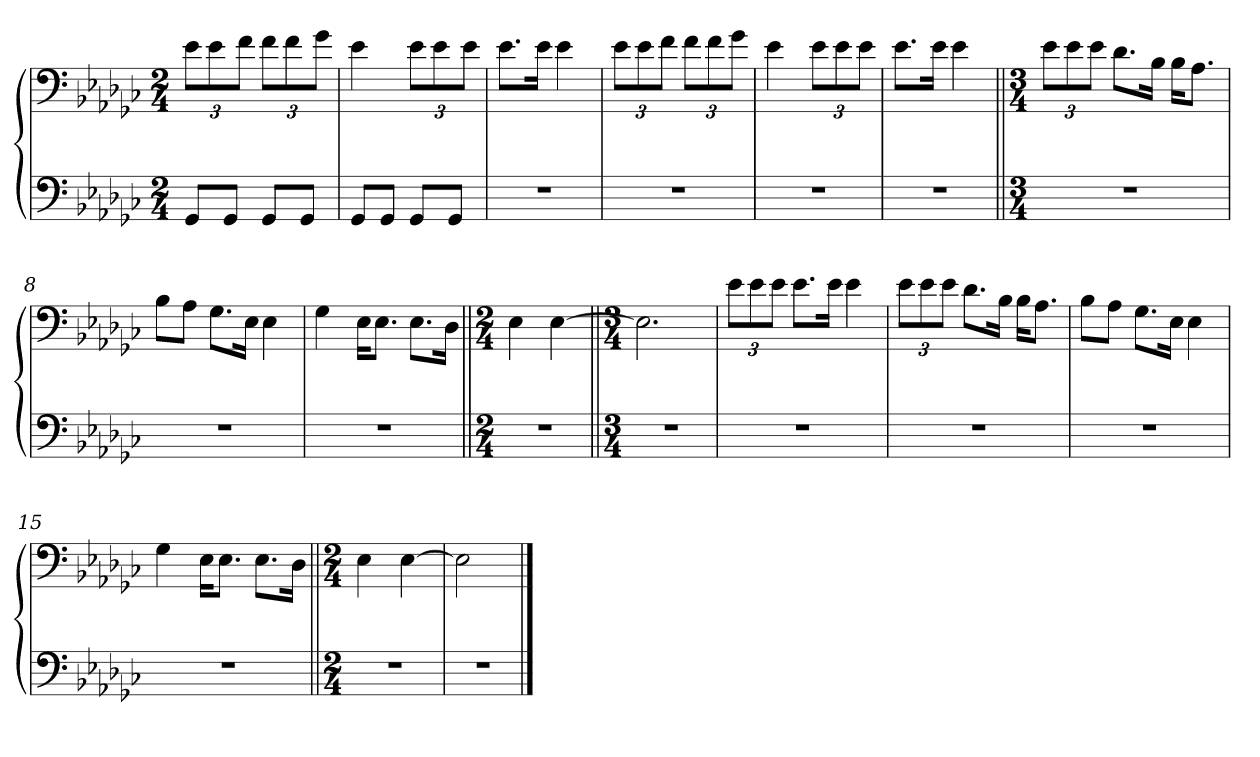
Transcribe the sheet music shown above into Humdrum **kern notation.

**kern	**kern
*part1	*part1
*staff2	*staff1
*clefF4	*clefF4
*k[b-e-a-d-g-c-]	*k[b-e-a-d-g-c-]
*M2/4	*M2/4
=1	=1
8GG-/L	12e-\L
.	12e-\
8GG-/J	.
.	12f\J
8GG-/L	12f\L
.	12f\
8GG-/J	.
.	12g-\J
=2	=2
8GG-/L	4e-\
8GG-/J	.
8GG-/L	12e-\L
.	12e-\
8GG-/J	.
.	12e-\J
=3	=3
2r	8.e-\L
.	16e-\Jk
.	4e-\
=4	=4
2r	12e-\L
.	12e-\
.	12f\J
.	12f\L
.	12f\
.	12g-\J
=5	=5
2r	4e-\
.	12e-\L
.	12e-\
.	12e-\J
=6	=6
2r	8.e-\L
.	16e-\Jk
.	4e-\
=7||	=7||
*M3/4	*M3/4
2.r	12e-\L
.	12e-\
.	12e-\J
.	8.d-\L
.	16B-\Jk
.	16B-\KL
.	8.A-\J
=8	=8
2.r	8B-\L
.	8A-\J
.	8.G-\L
.	16E-\Jk
.	4E-\
=9	=9
2.r	4G-\
.	16E-\KL
.	8.E-\J
.	8.E-\L
.	16D-\Jk
=10||	=10||
*M2/4	*M2/4
2r	4E-\
.	[4E-\
=11||	=11||
*M3/4	*M3/4
2.r	2.E-\]
=12	=12
2.r	12e-\L
.	12e-\
.	12e-\J
.	8.e-\L
.	16e-\Jk
.	4e-\
=13	=13
2.r	12e-\L
.	12e-\
.	12e-\J
.	8.d-\L
.	16B-\Jk
.	16B-\KL
.	8.A-\J
=14	=14
2.r	8B-\L
.	8A-\J
.	8.G-\L
.	16E-\Jk
.	4E-\
=15	=15
2.r	4G-\
.	16E-\KL
.	8.E-\J
.	8.E-\L
.	16D-\Jk
=16||	=16||
*M2/4	*M2/4
2r	4E-\
.	[4E-\
=17	=17
2r	2E-\]
==	==
*-	*-
